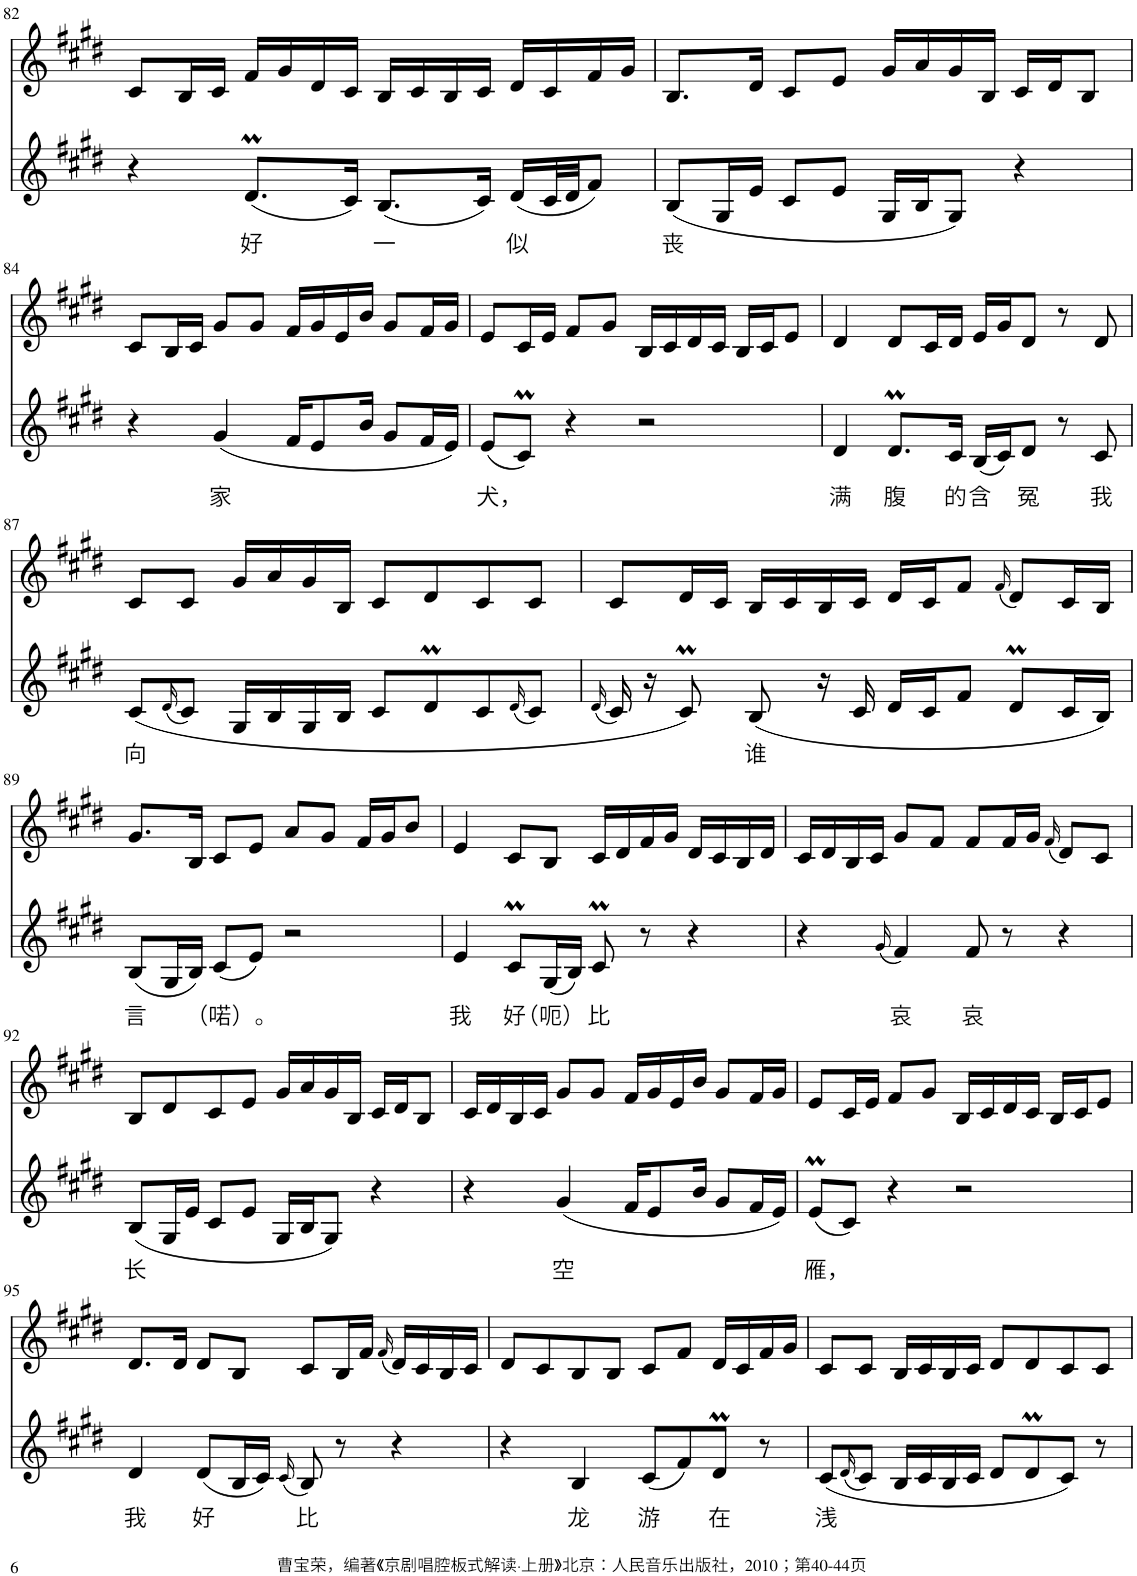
**kern	**text	**kern
*part2	*part2	*part1
*staff2	*staff2	*staff1
*I"Piano	*	*I"Piano
*I'Pno	*	*I'Pno
!!LO:PB:g=z
*clefG2	*	*clefG2
*k[f#c#g#d#]	*	*k[f#c#g#d#]
*M4/4	*	*M4/4
=82	=82	=82
4r	.	8c#/L
.	.	16B/L
.	.	16c#/JJ
!	!LO:LY:b	!
(8.d#m/L	好	16f#/LL
.	.	16g#/
.	.	16d#/
16c#/Jk)	.	16c#/JJ
!	!LO:LY:b	!
(8.B/L	一	16B/LL
.	.	16c#/
.	.	16B/
16c#/Jk)	.	16c#/JJ
!	!LO:LY:b	!
(16d#/LL	似	16d#/LL
32c#/L	.	16c#/
32d#/JJ	.	.
8f#/J)	.	16f#/
.	.	16g#/JJ
=83	=83	=83
!	!LO:LY:b	!
(8B/L	丧	8.B/L
16G#/L	.	.
16e/JJ	.	16d#/Jk
8c#/L	.	8c#/L
8e/J	.	8e/J
16G#/LL	.	16g#/LL
16B/J	.	16a/
8G#/J)	.	16g#/
.	.	16B/JJ
4r	.	16c#/LL
.	.	16d#/J
.	.	8B/J
!!LO:LB:g=z
=84	=84	=84
4r	.	8c#/L
.	.	16B/L
.	.	16c#/JJ
!	!LO:LY:b	!
(4g#/	家	8g#/L
.	.	8g#/J
16f#/KL	.	16f#/LL
8e/	.	16g#/
.	.	16e/
16b/Jk	.	16b/JJ
8g#/L	.	8g#/L
16f#/L	.	16f#/L
16e/JJ)	.	16g#/JJ
=85	=85	=85
!	!LO:LY:b	!
(8e/L	犬，	8e/L
8c#M/J)	.	16c#/L
.	.	16e/JJ
4r	.	8f#/L
.	.	8g#/J
2r	.	16B/LL
.	.	16c#/
.	.	16d#/
.	.	16c#/JJ
.	.	16B/LL
.	.	16c#/J
.	.	8e/J
=86	=86	=86
!	!LO:LY:b	!
4d#/	满	4d#/
!	!LO:LY:b	!
8.d#m/L	腹	8d#/L
.	.	16c#/L
!	!LO:LY:b	!
16c#/Jk	的	16d#/JJ
!	!LO:LY:b	!
(16B/LL	含	16e/LL
16c#/J)	.	16g#/J
!	!LO:LY:b	!
8d#/J	冤	8d#/J
8r	.	8r
!	!LO:LY:b	!
8c#/	我	8d#/
!!LO:LB:g=z
=87	=87	=87
!	!LO:LY:b	!
(8c#/L	向	8c#/L
(16qd#/	.	.
8c#/J)	.	8c#/J
16G#/LL	.	16g#/LL
16B/	.	16a/
16G#/	.	16g#/
16B/JJ	.	16B/JJ
8c#/L	.	8c#/L
8d#m/	.	8d#/
8c#/	.	8c#/
(16qd#/	.	.
8c#/J)	.	8c#/J
=88	=88	=88
(16qd#/	.	.
16c#/)	.	8c#/L
16r	.	.
8c#M/)	.	16d#/L
.	.	16c#/JJ
!	!LO:LY:b	!
(8B/	谁	16B/LL
.	.	16c#/
16r	.	16B/
16c#/	.	16c#/JJ
16d#/LL	.	16d#/LL
16c#/J	.	16c#/J
8f#/J	.	8f#/J
.	.	(16qf#/
8d#m/L	.	8d#/L)
16c#/L	.	16c#/L
16B/JJ)	.	16B/JJ
!!LO:LB:g=z
=89	=89	=89
!	!LO:LY:b	!
(8B/L	言	8.g#/L
16G#/L	.	.
16B/JJ)	.	16B/Jk
!	!LO:LY:b	!
(8c#/L	（喏）。	8c#/L
8e/J)	.	8e/J
2r	.	8a/L
.	.	8g#/J
.	.	16f#/LL
.	.	16g#/J
.	.	8b/J
=90	=90	=90
!	!LO:LY:b	!
4e/	我	4e/
!	!LO:LY:b	!
8c#M/L	好	8c#/L
!	!LO:LY:b	!
(16G#/L	（呃）	8B/J
16B/JJ)	.	.
!	!LO:LY:b	!
8c#M/	比	16c#/LL
.	.	16d#/
8r	.	16f#/
.	.	16g#/JJ
4r	.	16d#/LL
.	.	16c#/
.	.	16B/
.	.	16d#/JJ
=91	=91	=91
4r	.	16c#/LL
.	.	16d#/
.	.	16B/
.	.	16c#/JJ
(16qg#/	.	.
!	!LO:LY:b	!
4f#/)	哀	8g#/L
.	.	8f#/J
!	!LO:LY:b	!
8f#/	哀	8f#/L
8r	.	16f#/L
.	.	16g#/JJ
.	.	(16qf#/
4r	.	8d#/L)
.	.	8c#/J
!!LO:LB:g=z
=92	=92	=92
!	!LO:LY:b	!
(8B/L	长	8B/L
16G#/L	.	8d#/
16e/JJ	.	.
8c#/L	.	8c#/
8e/J	.	8e/J
16G#/LL	.	16g#/LL
16B/J	.	16a/
8G#/J)	.	16g#/
.	.	16B/JJ
4r	.	16c#/LL
.	.	16d#/J
.	.	8B/J
=93	=93	=93
4r	.	16c#/LL
.	.	16d#/
.	.	16B/
.	.	16c#/JJ
!	!LO:LY:b	!
(4g#/	空	8g#/L
.	.	8g#/J
16f#/KL	.	16f#/LL
8e/	.	16g#/
.	.	16e/
16b/Jk	.	16b/JJ
8g#/L	.	8g#/L
16f#/L	.	16f#/L
16e/JJ)	.	16g#/JJ
=94	=94	=94
!	!LO:LY:b	!
(8eM/L	雁，	8e/L
8c#/J)	.	16c#/L
.	.	16e/JJ
4r	.	8f#/L
.	.	8g#/J
2r	.	16B/LL
.	.	16c#/
.	.	16d#/
.	.	16c#/JJ
.	.	16B/LL
.	.	16c#/J
.	.	8e/J
!!LO:LB:g=z
=95	=95	=95
!	!LO:LY:b	!
4d#/	我	8.d#/L
.	.	16d#/Jk
!	!LO:LY:b	!
(8d#/L	好	8d#/L
16B/L	.	8B/J
16c#/JJ)	.	.
(16qc#/	.	.
!	!LO:LY:b	!
8B/)	比	8c#/L
8r	.	16B/L
.	.	16f#/JJ
.	.	(16qf#/
4r	.	16d#/LL)
.	.	16c#/
.	.	16B/
.	.	16c#/JJ
=96	=96	=96
4r	.	8d#/L
.	.	8c#/
!	!LO:LY:b	!
4B/	龙	8B/
.	.	8B/J
!	!LO:LY:b	!
(8c#/L	游	8c#/L
8f#/)	.	8f#/J
!	!LO:LY:b	!
8d#m/J	在	16d#/LL
.	.	16c#/
8r	.	16f#/
.	.	16g#/JJ
=97	=97	=97
!	!LO:LY:b	!
(8c#/L	浅	8c#/L
(16qd#/	.	.
8c#/J)	.	8c#/J
16B/LL	.	16B/LL
16c#/	.	16c#/
16B/	.	16B/
16c#/JJ	.	16c#/JJ
8d#/L	.	8d#/L
8d#m/	.	8d#/
8c#/J)	.	8c#/
8r	.	8c#/J
=	=	=
*-	*-	*-
